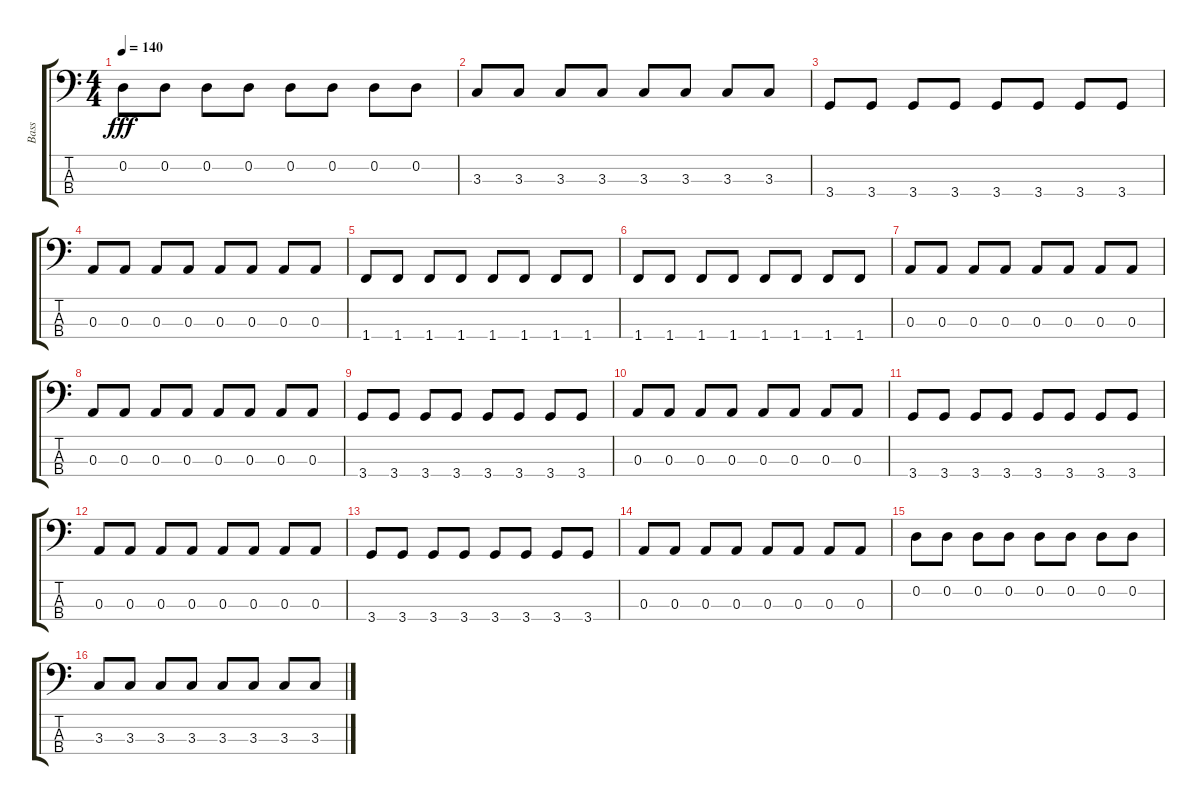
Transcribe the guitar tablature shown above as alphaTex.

\track ("Bass" "Bass") {instrument electricbassfinger}
\staff {score tabs}
\tuning (G2 D2 A1 E1) {hide}
\ts (4 4)
\tempo 140
\clef f4
\ks c
0.2.8{dy fff} 0.2.8 0.2.8 0.2.8 0.2.8 0.2.8 0.2.8 0.2.8 |
3.3.8 3.3.8 3.3.8 3.3.8 3.3.8 3.3.8 3.3.8 3.3.8 |
3.4.8 3.4.8 3.4.8 3.4.8 3.4.8 3.4.8 3.4.8 3.4.8 |
0.3.8 0.3.8 0.3.8 0.3.8 0.3.8 0.3.8 0.3.8 0.3.8 |
1.4.8 1.4.8 1.4.8 1.4.8 1.4.8 1.4.8 1.4.8 1.4.8 |
1.4.8 1.4.8 1.4.8 1.4.8 1.4.8 1.4.8 1.4.8 1.4.8 |
0.3.8 0.3.8 0.3.8 0.3.8 0.3.8 0.3.8 0.3.8 0.3.8 |
0.3.8 0.3.8 0.3.8 0.3.8 0.3.8 0.3.8 0.3.8 0.3.8 |
3.4.8 3.4.8 3.4.8 3.4.8 3.4.8 3.4.8 3.4.8 3.4.8 |
0.3.8 0.3.8 0.3.8 0.3.8 0.3.8 0.3.8 0.3.8 0.3.8 |
3.4.8 3.4.8 3.4.8 3.4.8 3.4.8 3.4.8 3.4.8 3.4.8 |
0.3.8 0.3.8 0.3.8 0.3.8 0.3.8 0.3.8 0.3.8 0.3.8 |
3.4.8 3.4.8 3.4.8 3.4.8 3.4.8 3.4.8 3.4.8 3.4.8 |
0.3.8 0.3.8 0.3.8 0.3.8 0.3.8 0.3.8 0.3.8 0.3.8 |
0.2.8 0.2.8 0.2.8 0.2.8 0.2.8 0.2.8 0.2.8 0.2.8 |
3.3.8 3.3.8 3.3.8 3.3.8 3.3.8 3.3.8 3.3.8 3.3.8
